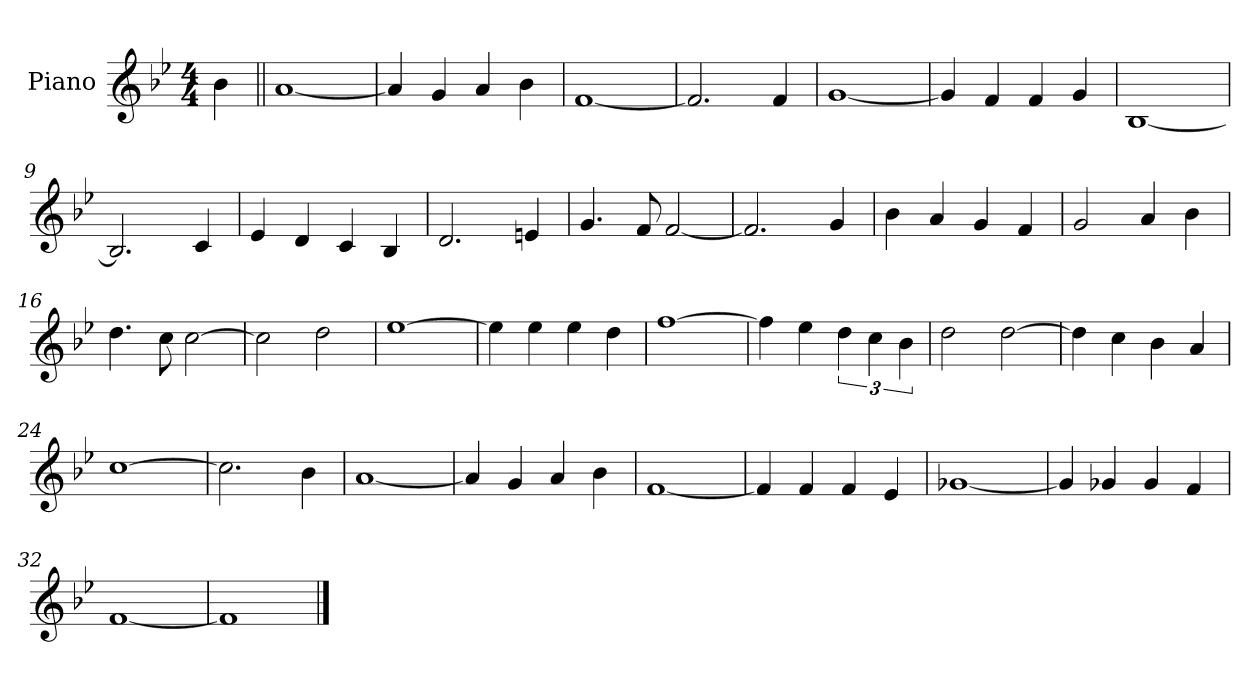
**kern
*part1
*staff1
*I"Piano
*I'Pno.
*clefG2
*k[b-e-]
*M4/4
=1
4b-\
=2||
[1a
=3
4a/]
4g/
4a/
4b-\
=4
[1f
=5
2.f/]
4f/
!!LO:LB:g=z
=6
[1g
=7
4g/]
4f/
4f/
4g/
=8
[1B-
=9
2.B-/]
4c/
!!LO:LB:g=z
=10
4e-/
4d/
4c/
4B-/
=11
2.d/
4en/
=12
4.g/
8f/
[2f/
=13
2.f/]
4g/
!!LO:LB:g=z
=14
4b-\
4a/
4g/
4f/
=15
2g/
4a/
4b-\
=16
4.dd\
8cc\
[2cc\
=17
2cc\]
2dd\
!!LO:LB:g=z
=18
[1ee-
=19
4ee-\]
4ee-\
4ee-\
4dd\
=20
[1ff
=21
4ff\]
4ee-\
6dd\
6cc\
6b-\
!!LO:LB:g=z
=22
2dd\
[2dd\
=23
4dd\]
4cc\
4b-\
4a/
=24
[1cc
=25
2.cc\]
4b-\
!!LO:LB:g=z
=26
[1a
=27
4a/]
4g/
4a/
4b-\
=28
[1f
=29
4f/]
4f/
4f/
4e-/
!!LO:LB:g=z
=30
[1g-X
=31
4g-/]
4g-X/
4g-/
4f/
=32
[1f
=33
1f]
==
*-
